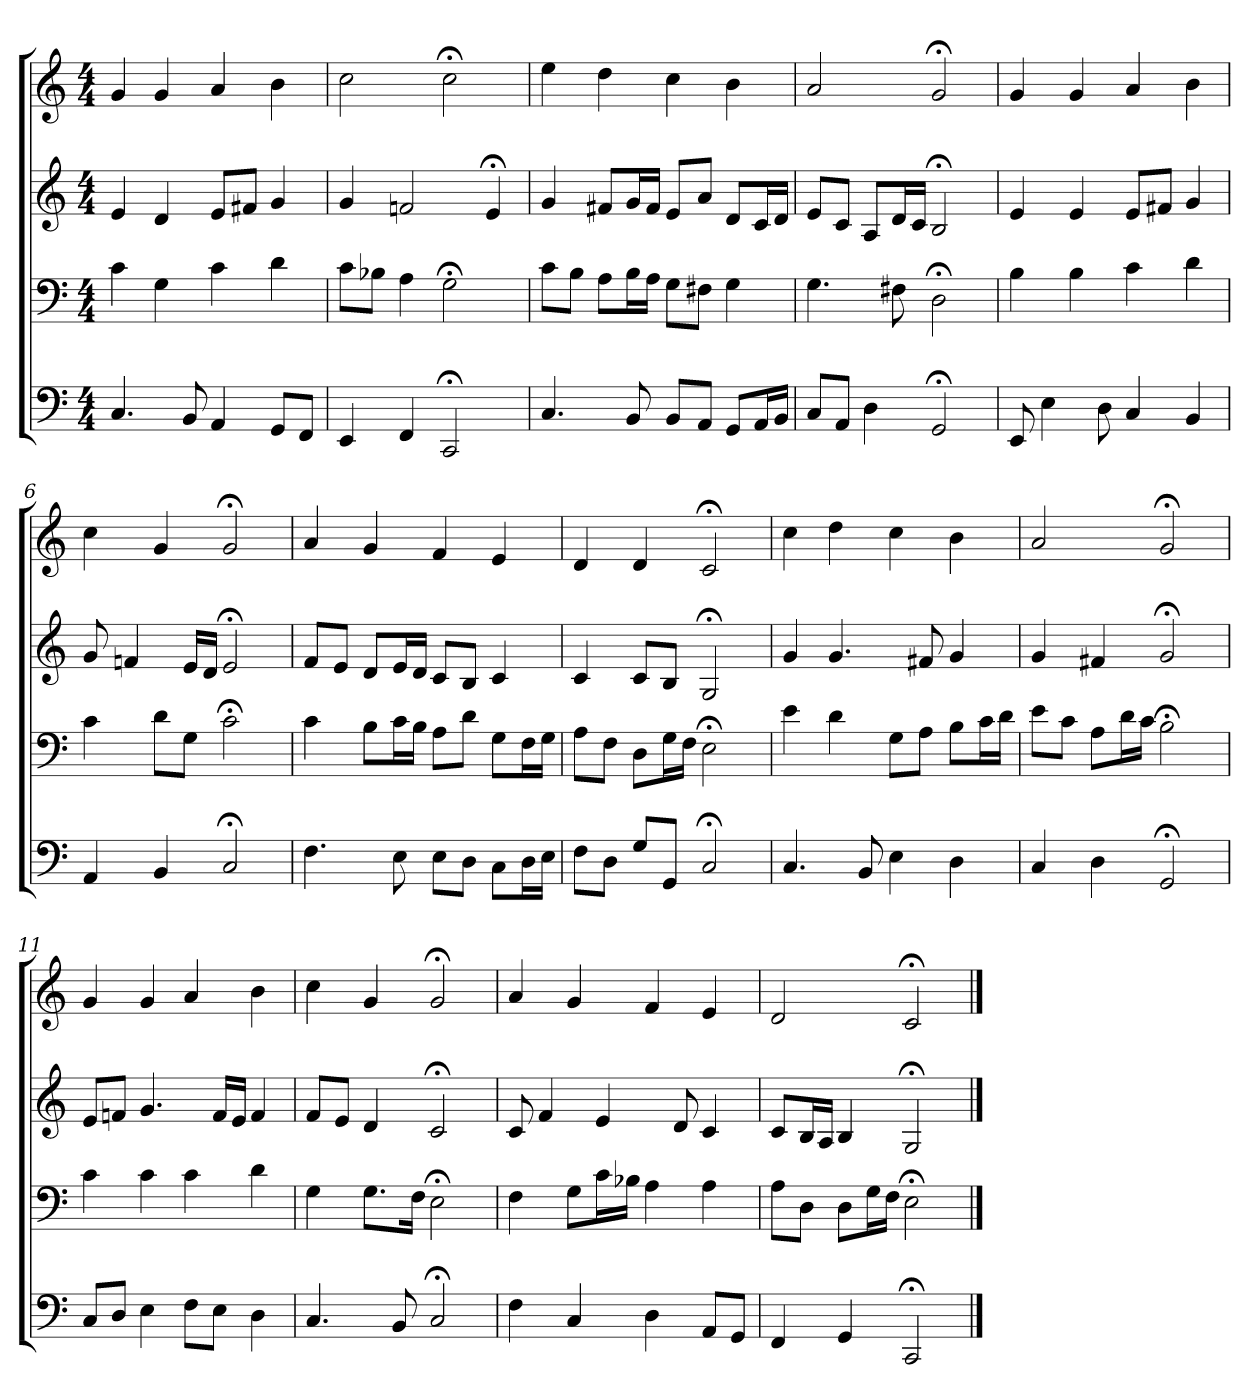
**kern	**kern	**kern	**kern
*part4	*part3	*part2	*part1
*staff4	*staff3	*staff2	*staff1
*clefF4	*clefF4	*clefG2	*clefG2
*M4/4	*M4/4	*M4/4	*M4/4
=1	=1	=1	=1
4.C	4c	4e	4g
.	4G	4d	4g
8BB	.	.	.
4AA	4c	8e/L	4a
.	.	8f#X/J	.
8GG/L	4d	4g	4b
8FF/J	.	.	.
=2	=2	=2	=2
4EE	8c\L	4g	2cc
.	8B-X\J	.	.
4FF	4A	2fn	.
2CC;<	2G;<	.	2cc;<
.	.	4e;<	.
=3	=3	=3	=3
4.C	8c\L	4g	4ee
.	8B\J	.	.
.	8A\L	8f#X/L	4dd
8BB	16B\L	16g/L	.
.	16A\JJ	16f#/JJ	.
8BB/L	8G\L	8e/L	4cc
8AA/J	8F#X\J	8a/J	.
8GG/L	4G	8d/L	4b
16AA/L	.	16c/L	.
16BB/JJ	.	16d/JJ	.
=4	=4	=4	=4
8C/L	4.G	8e/L	2a
8AA/J	.	8c/J	.
4D	.	8A/L	.
.	8F#X	16d/L	.
.	.	16c/JJ	.
2GG;<	2D;<	2B;<	2g;<
=5	=5	=5	=5
8EE	4B	4e	4g
4E	.	.	.
.	4B	4e	4g
8D	.	.	.
4C	4c	8e/L	4a
.	.	8f#X/J	.
4BB	4d	4g	4b
=6	=6	=6	=6
4AA	4c	8g	4cc
.	.	4fn	.
4BB	8d\L	.	4g
.	8G\J	16e/LL	.
.	.	16d/JJ	.
2C;<	2c;<	2e;<	2g;<
=7	=7	=7	=7
4.F	4c	8f/L	4a
.	.	8e/J	.
.	8B\L	8d/L	4g
8E	16c\L	16e/L	.
.	16B\JJ	16d/JJ	.
8E\L	8A\L	8c/L	4f
8D\J	8d\J	8B/J	.
8C\L	8G\L	4c	4e
16D\L	16F\L	.	.
16E\JJ	16G\JJ	.	.
=8	=8	=8	=8
8F\L	8A\L	4c	4d
8D\J	8F\J	.	.
8G/L	8D\L	8c/L	4d
8GG/J	16G\L	8B/J	.
.	16F\JJ	.	.
2C;<	2E;<	2G;<	2c;<
=9	=9	=9	=9
4.C	4e	4g	4cc
.	4d	4.g	4dd
8BB	.	.	.
4E	8G\L	.	4cc
.	8A\J	8f#X	.
4D	8B\L	4g	4b
.	16c\L	.	.
.	16d\JJ	.	.
=10	=10	=10	=10
4C	8e\L	4g	2a
.	8c\J	.	.
4D	8A\L	4f#X	.
.	16d\L	.	.
.	16c\JJ	.	.
2GG;<	2B;<	2g;<	2g;<
=11	=11	=11	=11
8C/L	4c	8e/L	4g
8D/J	.	8fn/J	.
4E	4c	4.g	4g
8F\L	4c	.	4a
8E\J	.	16f/LL	.
.	.	16e/JJ	.
4D	4d	4f	4b
=12	=12	=12	=12
4.C	4G	8f/L	4cc
.	.	8e/J	.
.	8.G\L	4d	4g
8BB	.	.	.
.	16F\Jk	.	.
2C;<	2E;<	2c;<	2g;<
=13	=13	=13	=13
4F	4F	8c	4a
.	.	4f	.
4C	8G\L	.	4g
.	16c\L	4e	.
.	16B-X\JJ	.	.
4D	4A	.	4f
.	.	8d	.
8AA/L	4A	4c	4e
8GG/J	.	.	.
=14	=14	=14	=14
4FF	8A\L	8c/L	2d
.	8D\J	16B/L	.
.	.	16A/JJ	.
4GG	8D\L	4B	.
.	16G\L	.	.
.	16F\JJ	.	.
2CC;<	2E;<	2G;<	2c;<
==	==	==	==
*-	*-	*-	*-
